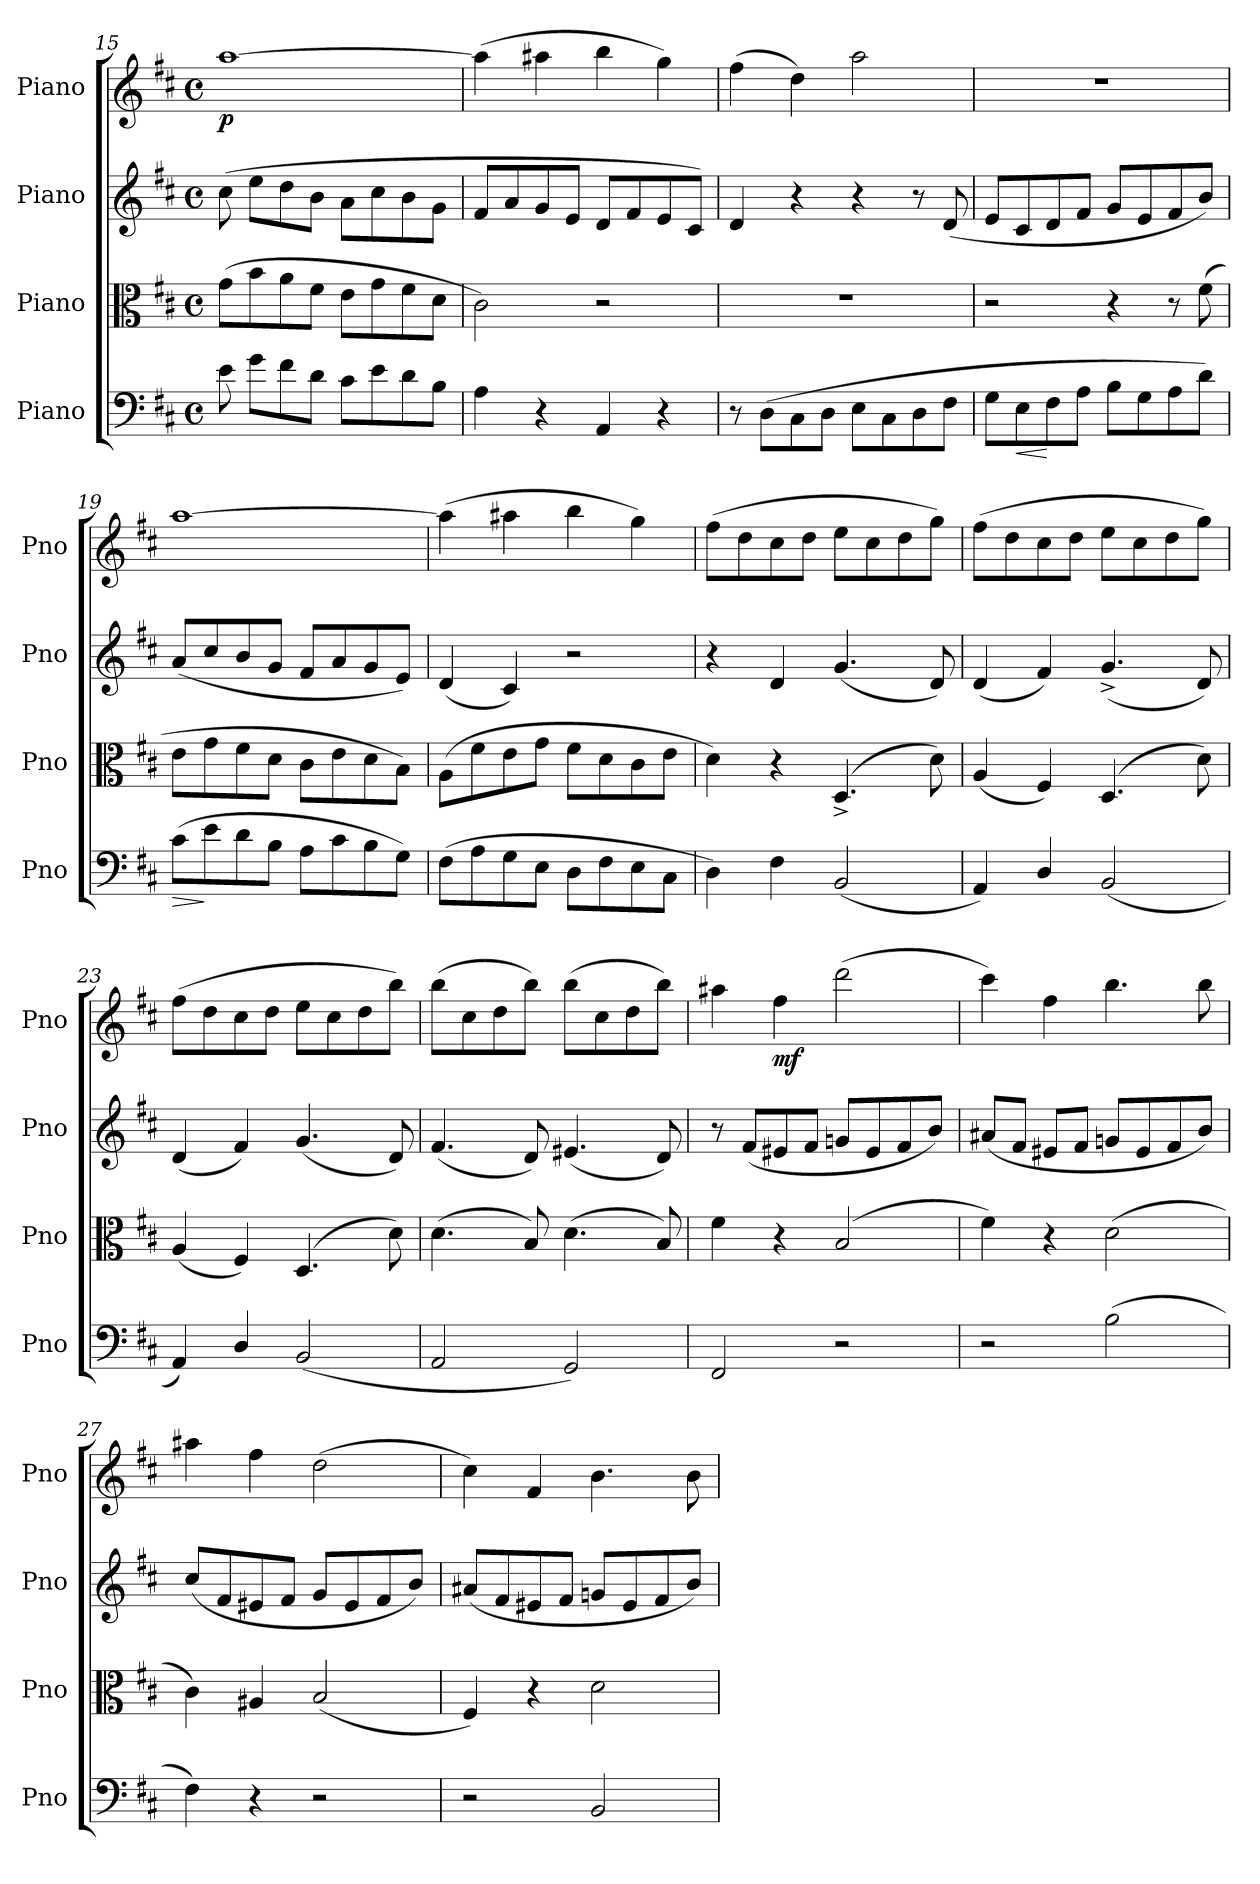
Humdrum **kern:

**kern	**dynam	**kern	**kern	**kern	**dynam
*part4	*part4	*part3	*part2	*part1	*part1
*staff4	*staff4	*staff3	*staff2	*staff1	*staff1
*I"Piano	*	*I"Piano	*I"Piano	*I"Piano	*
*I'Pno	*	*I'Pno	*I'Pno	*I'Pno	*
*clefF4	*	*clefC3	*clefG2	*clefG2	*
*k[f#c#]	*	*k[f#c#]	*k[f#c#]	*k[f#c#]	*
*M4/4	*	*M4/4	*M4/4	*M4/4	*
*met(c)	*	*met(c)	*met(c)	*met(c)	*
=15	=15	=15	=15	=15	=15
!	!	!	!	!	!LO:DY:b
8e\	.	(8g\L	(8cc#\	[1aa	p
8g\L	.	8b\	8ee\L	.	.
8f#\	.	8a\	8dd\	.	.
8d\J	.	8f#\J	8b\J	.	.
8c#\L	.	8e\L	8a\L	.	.
8e\	.	8g\	8cc#\	.	.
8d\	.	8f#\	8b\	.	.
8B\J	.	8d\J	8g\J	.	.
=16	=16	=16	=16	=16	=16
4A\	.	2c#\)	8f#/L	(4aa\]	.
.	.	.	8a/	.	.
4r	.	.	8g/	4aa#X\	.
.	.	.	8e/J	.	.
4AA/	.	2r	8d/L	4bb\	.
.	.	.	8f#/	.	.
4r	.	.	8e/	4gg\)	.
.	.	.	8c#/J)	.	.
!!LO:LB:g=z
=17	=17	=17	=17	=17	=17
8r	.	1r	4d/	(4ff#\	.
(8D\L	.	.	.	.	.
8C#\	.	.	4r	4dd\)	.
8D\J	.	.	.	.	.
8E\L	.	.	4r	2aa\	.
8C#\	.	.	.	.	.
8D\	.	.	8r	.	.
8F#\J	.	.	(8d/	.	.
=18	=18	=18	=18	=18	=18
8G\L	.	2r	8e/L	1r	.
!	!LO:HP:b	!	!	!	!
8E\	<	.	8c#/	.	.
8F#\	[	.	8d/	.	.
8A\J	.	.	8f#/J	.	.
8B\L	.	4r	8g/L	.	.
8G\	.	.	8e/	.	.
8A\	.	8r	8f#/	.	.
8d\J)	.	(8f#\	8b/J)	.	.
=19	=19	=19	=19	=19	=19
!	!LO:HP:b	!	!	!	!
(8c#\L	>	8e\L	(8a/L	[1aa	.
8e\	]	8g\	8cc#/	.	.
8d\	.	8f#\	8b/	.	.
8B\J	.	8d\J	8g/J	.	.
8A\L	.	8c#\L	8f#/L	.	.
8c#\	.	8e\	8a/	.	.
8B\	.	8d\	8g/	.	.
8G\J)	.	8B\J)	8e/J)	.	.
=20	=20	=20	=20	=20	=20
(8F#\L	.	(8A\L	(4d/	(4aa\]	.
8A\	.	8f#\	.	.	.
8G\	.	8e\	4c#/)	4aa#X\	.
8E\J	.	8g\J	.	.	.
8D\L	.	8f#\L	2r	4bb\	.
8F#\	.	8d\	.	.	.
8E\	.	8c#\	.	4gg\)	.
8C#\J	.	8e\J	.	.	.
=21	=21	=21	=21	=21	=21
4D\)	.	4d\)	4r	(8ff#\L	.
.	.	.	.	8dd\	.
4F#\	.	4r	4d/	8cc#\	.
.	.	.	.	8dd\J	.
(2BB/	.	(4.D^/	(4.g/	8ee\L	.
.	.	.	.	8cc#\	.
.	.	.	.	8dd\	.
.	.	8d\)	8d/)	8gg\J)	.
=22	=22	=22	=22	=22	=22
4AA/)	.	(4A/	(4d/	(8ff#\L	.
.	.	.	.	8dd\	.
4D/	.	4F#/)	4f#/)	8cc#\	.
.	.	.	.	8dd\J	.
(2BB/	.	(4.D/	(4.g^/	8ee\L	.
.	.	.	.	8cc#\	.
.	.	.	.	8dd\	.
.	.	8d\)	8d/)	8gg\J)	.
=23	=23	=23	=23	=23	=23
4AA/)	.	(4A/	(4d/	(8ff#\L	.
.	.	.	.	8dd\	.
4D/	.	4F#/)	4f#/)	8cc#\	.
.	.	.	.	8dd\J	.
(2BB/	.	(4.D/	(4.g/	8ee\L	.
.	.	.	.	8cc#\	.
.	.	.	.	8dd\	.
.	.	8d\)	8d/)	8bb\J)	.
!!LO:LB:g=z
=24	=24	=24	=24	=24	=24
2AA/	.	(4.d\	(4.f#/	(8bb\L	.
.	.	.	.	8cc#\	.
.	.	.	.	8dd\	.
.	.	8B/)	8d/)	8bb\J)	.
2GG/)	.	(4.d\	(4.e#X/	(8bb\L	.
.	.	.	.	8cc#\	.
.	.	.	.	8dd\	.
.	.	8B/)	8d/)	8bb\J)	.
=25	=25	=25	=25	=25	=25
2FF#/	.	4f#\	8r	4aa#X\	.
.	.	.	(8f#/L	.	.
!	!	!	!	!	!LO:DY:b
.	.	4r	8e#X/	4ff#\	mf
.	.	.	8f#/J	.	.
2r	.	(>2B/	8gn/L	(2ddd\	.
.	.	.	8e#/	.	.
.	.	.	8f#/	.	.
.	.	.	8b/J)	.	.
=26	=26	=26	=26	=26	=26
2r	.	4f#\)	(8a#X/L	4ccc#\)	.
.	.	.	8f#/J	.	.
.	.	4r	8e#X/L	4ff#\	.
.	.	.	8f#/J	.	.
(2B\	.	(2d\	8gn/L	4.bb\	.
.	.	.	8e#/	.	.
.	.	.	8f#/	.	.
.	.	.	8b/J)	8bb\	.
=27	=27	=27	=27	=27	=27
4F#\)	.	4c#\)	(8cc#/L	4aa#X\	.
.	.	.	8f#/	.	.
4r	.	4A#X/	8e#X/	4ff#\	.
.	.	.	8f#/J	.	.
2r	.	(2B/	8g/L	(2dd\	.
.	.	.	8e#/	.	.
.	.	.	8f#/	.	.
.	.	.	8b/J)	.	.
!!LO:PB:g=z
=28	=28	=28	=28	=28	=28
2r	.	4F#/)	(8a#X/L	4cc#\)	.
.	.	.	8f#/	.	.
.	.	4r	8e#X/	4f#/	.
.	.	.	8f#/J	.	.
2BB/	.	2d\	8gn/L	4.b\	.
.	.	.	8e#/	.	.
.	.	.	8f#/	.	.
.	.	.	8b/J)	8b\	.
=	=	=	=	=	=
*-	*-	*-	*-	*-	*-
